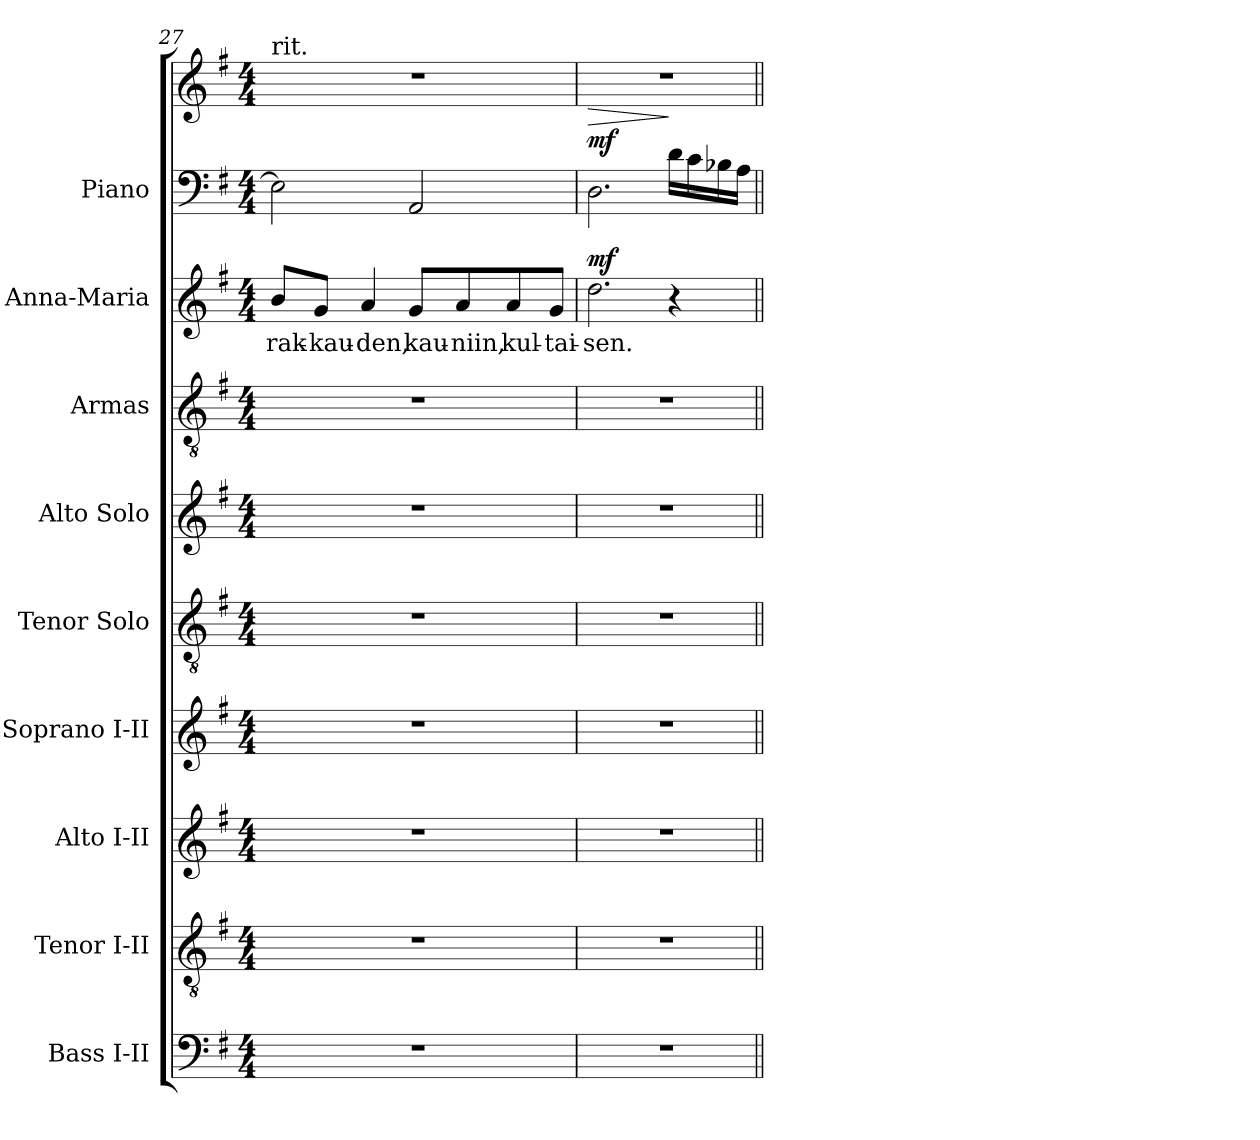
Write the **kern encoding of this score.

**kern	**kern	**kern	**kern	**kern	**kern	**kern	**kern	**text	**dynam	**kern	**kern	**dynam
*part9	*part8	*part7	*part6	*part5	*part4	*part3	*part2	*part2	*part2	*part1	*part1	*part1
*staff10	*staff9	*staff8	*staff7	*staff6	*staff5	*staff4	*staff3	*staff3	*staff3	*staff2	*staff1	*staff1/2
*I"Bass I-II	*I"Tenor I-II	*I"Alto I-II	*I"Soprano I-II	*I"Tenor Solo	*I"Alto Solo	*I"Armas	*I"Anna-Maria	*	*	*I"Piano	*	*
*I'B.	*I'T.	*I'A.	*I'S.	*I'T. Solo	*I'A. Solo	*I'Armas	*I'A-M	*	*	*I'Pno.	*	*
*clefF4	*clefGv2	*clefG2	*clefG2	*clefGv2	*clefG2	*clefGv2	*clefG2	*	*	*clefF4	*clefG2	*
*	*ITrd7c12	*	*	*ITrd7c12	*	*ITrd7c12	*	*	*	*	*	*
*k[f#]	*k[f#]	*k[f#]	*k[f#]	*k[f#]	*k[f#]	*k[f#]	*k[f#]	*	*	*k[f#]	*k[f#]	*
*G:	*G:	*G:	*G:	*G:	*G:	*G:	*G:	*	*	*G:	*G:	*
*M4/4	*M4/4	*M4/4	*M4/4	*M4/4	*M4/4	*M4/4	*M4/4	*	*	*M4/4	*M4/4	*
=27	=27	=27	=27	=27	=27	=27	=27	=27	=27	=27	=27	=27
!	!	!	!	!	!	!	!	!	!	!	!LO:TX:t=rit.	!
!	!	!	!	!	!	!	!	!LO:LY:b:color=#000000	!	!	!	!
1r	1r	1r	1r	1r	1r	1r	8bi/L	rak-	.	2E-i\]	1r	.
!	!	!	!	!	!	!	!	!LO:LY:b:color=#000000	!	!	!	!
.	.	.	.	.	.	.	8gi/J	-kau-	.	.	.	.
!	!	!	!	!	!	!	!	!LO:LY:b:color=#000000	!	!	!	!
.	.	.	.	.	.	.	4ai/	-den,	.	.	.	.
!	!	!	!	!	!	!	!	!LO:LY:b:color=#000000	!	!	!	!
.	.	.	.	.	.	.	8gi/L	kau-	.	2AAi/	.	.
!	!	!	!	!	!	!	!	!LO:LY:b:color=#000000	!	!	!	!
.	.	.	.	.	.	.	8ai/	-niin,	.	.	.	.
!	!	!	!	!	!	!	!	!LO:LY:b:color=#000000	!	!	!	!
.	.	.	.	.	.	.	8ai/	kul-	.	.	.	.
!	!	!	!	!	!	!	!	!LO:LY:b:color=#000000	!	!	!	!
.	.	.	.	.	.	.	8gi/J	-tai-	.	.	.	.
=28	=28	=28	=28	=28	=28	=28	=28	=28	=28	=28	=28	=28
!	!	!	!	!	!	!	!	!LO:LY:b:color=#000000	!	!	!	!LO:HP:b
1r	1r	1r	1r	1r	1r	1r	2.ddi\	-sen.	mf	2.Di\	1r	> mf
.	.	.	.	.	.	.	4r	.	.	16di\LL	.	]
.	.	.	.	.	.	.	.	.	.	16ci\	.	.
.	.	.	.	.	.	.	.	.	.	16B-Xi\	.	.
.	.	.	.	.	.	.	.	.	.	16Ai\JJ	.	.
=||	=||	=||	=||	=||	=||	=||	=||	=||	=||	=||	=||	=||
*-	*-	*-	*-	*-	*-	*-	*-	*-	*-	*-	*-	*-
